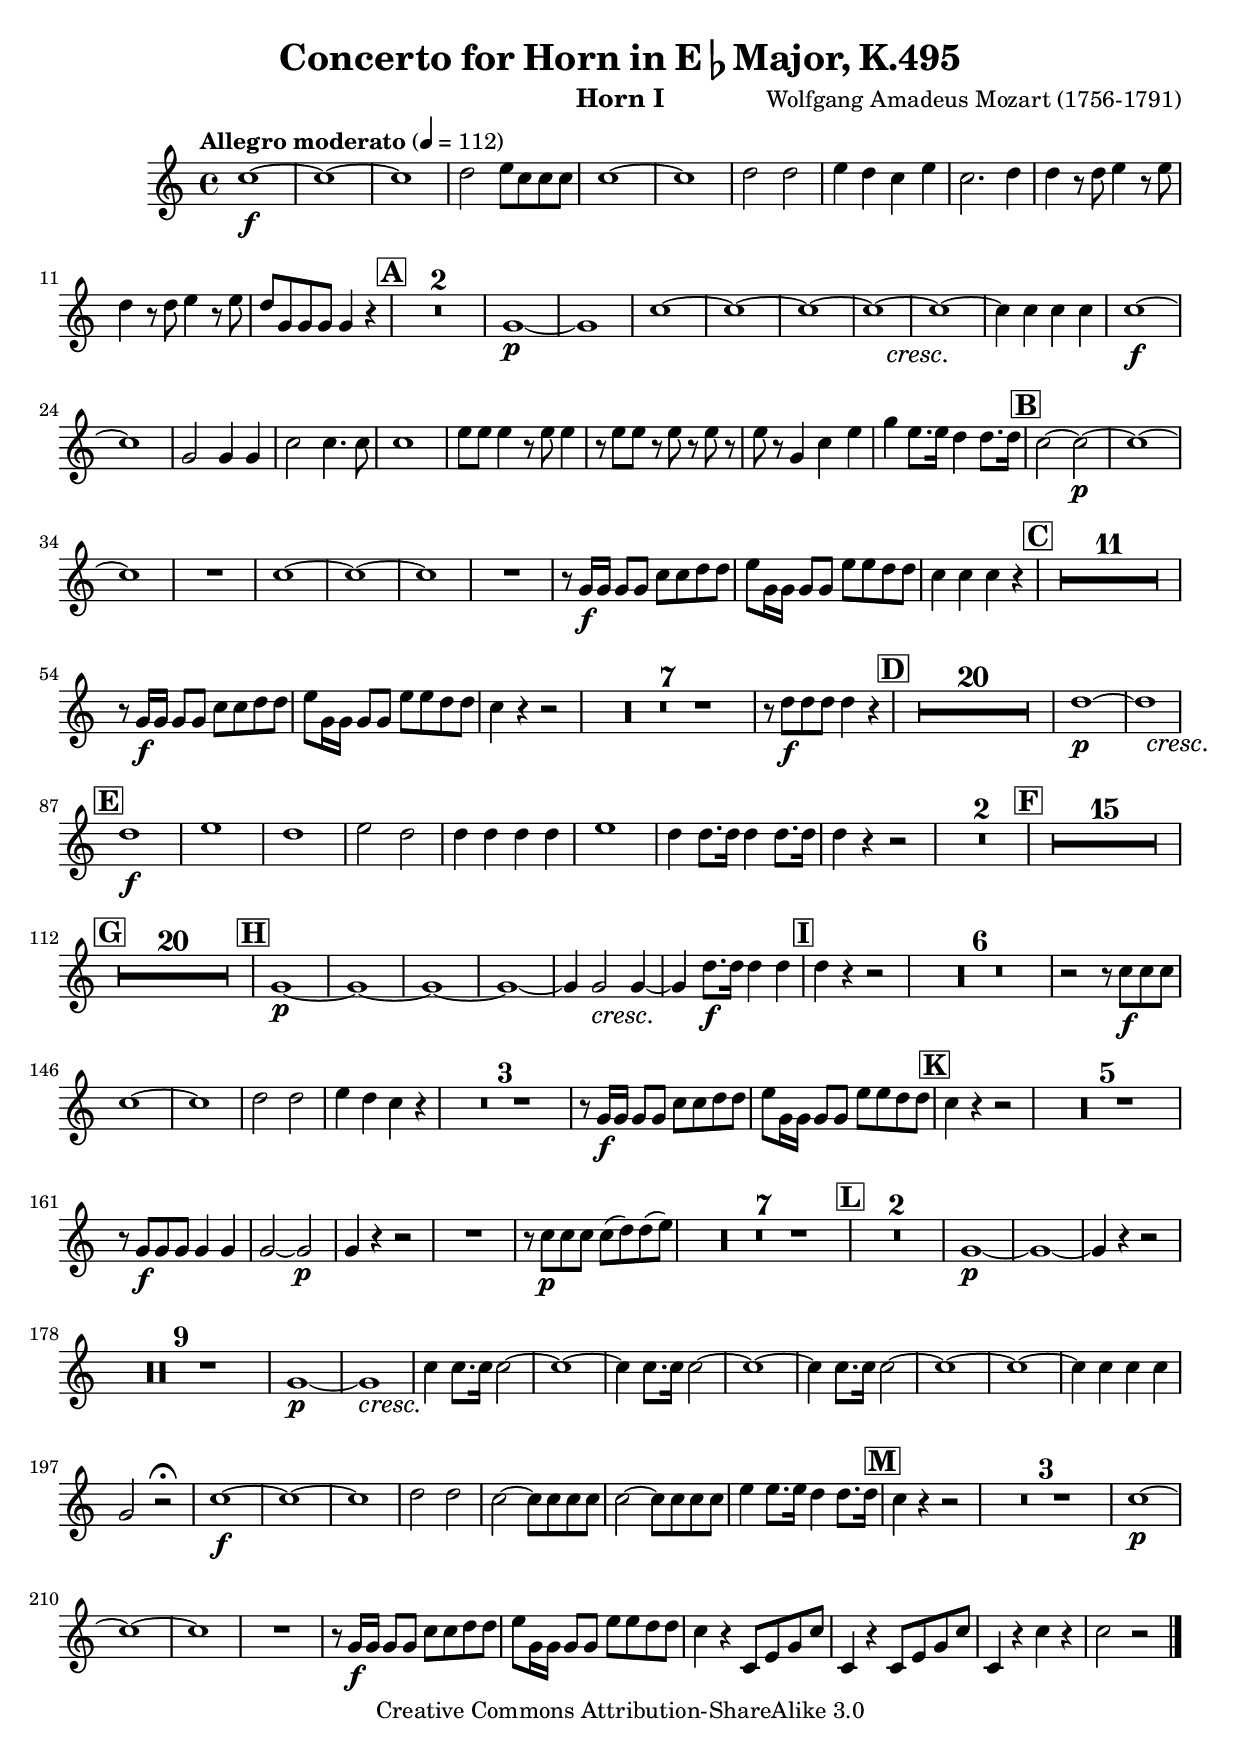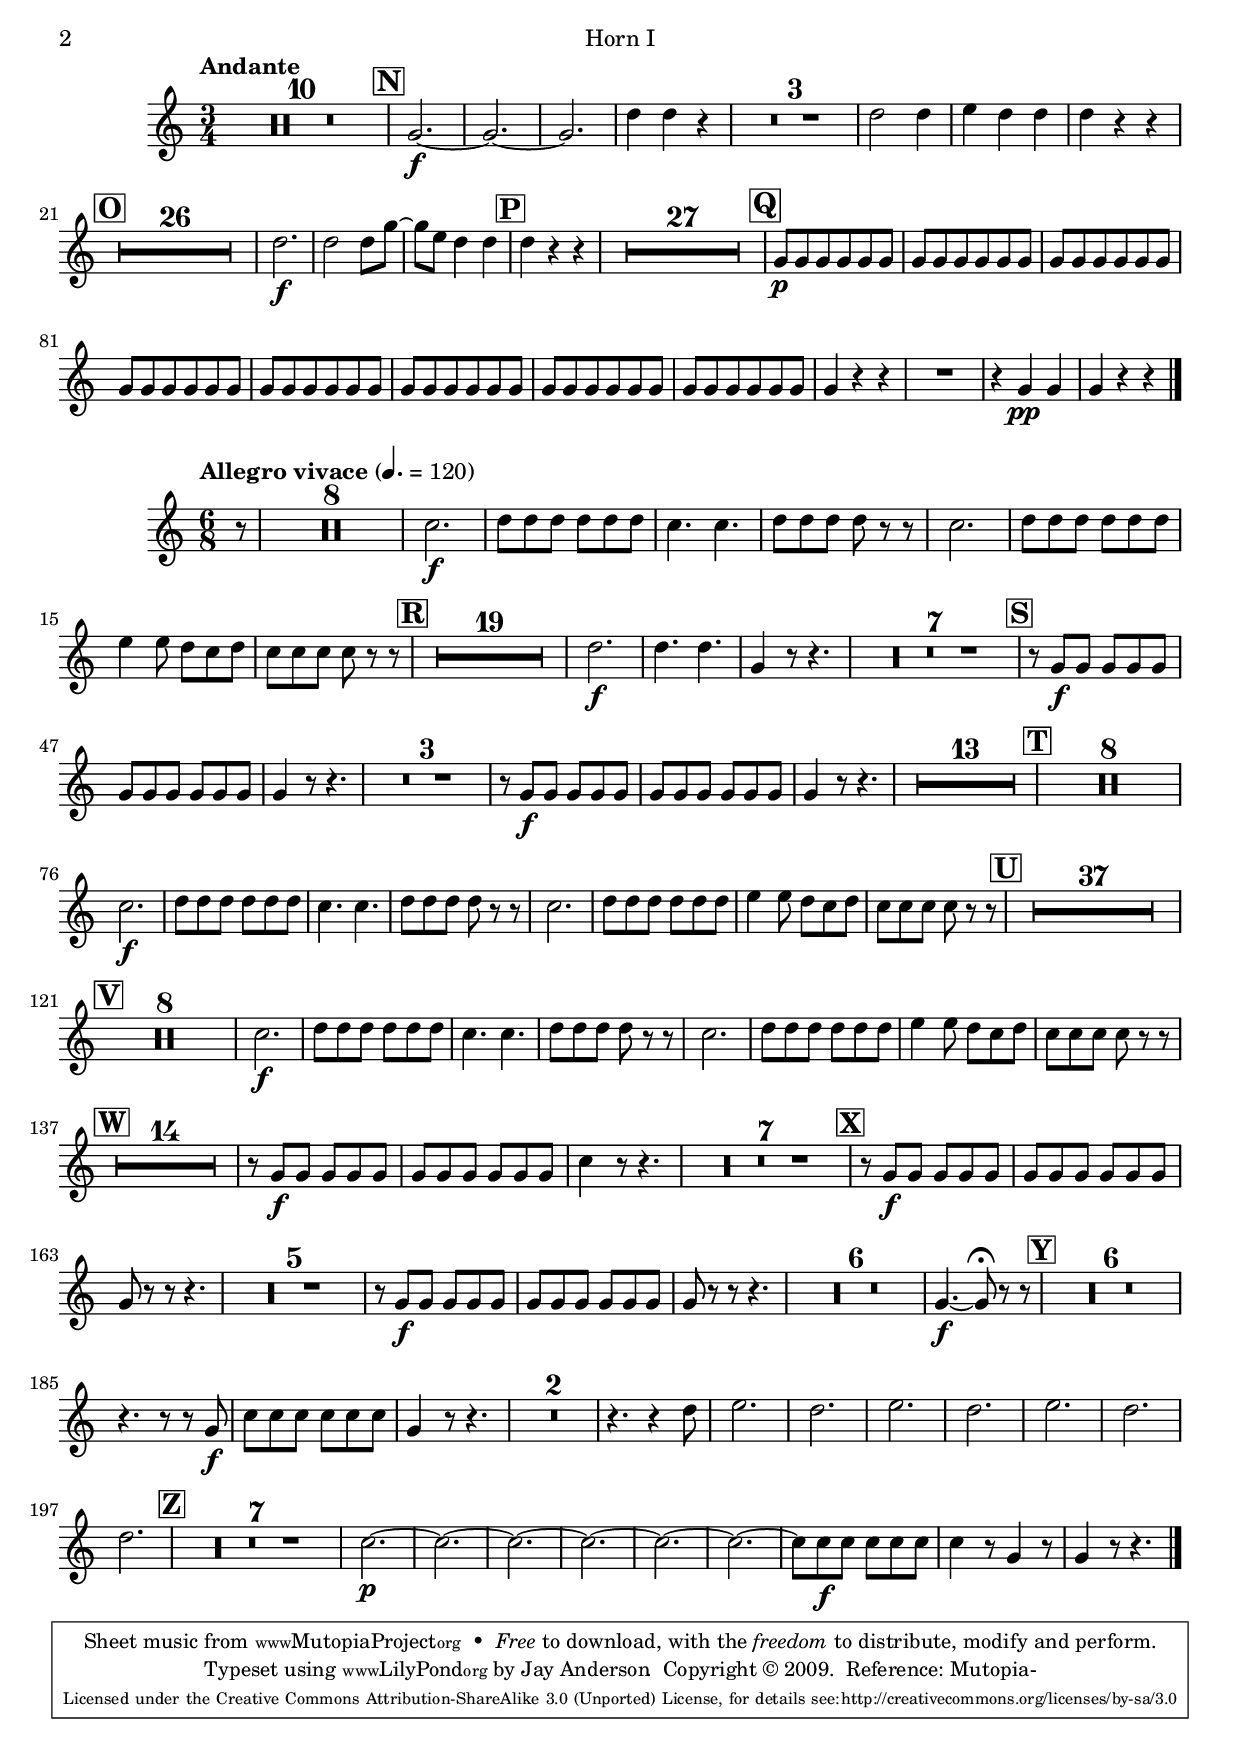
\version "2.13.4"

\include "defs.lyi"
\version "2.13.4"

hornOneMvtI = \relative c''
{
  \transposition ees
  c1~\f |
  c~ |
  c |
  d2 e8 c c c |
  c1~ |
  c |
  d2 d |
  e4 d c e |
  c2. d4 |
  d4 r8 d e4 r8 e |
  d4 r8 d e4 r8 e |
  d8 g, g g g4 r |

  %A
  R1*2 |
  g1~\p |
  g |
  c1~ |
  c~ |
  c~ |
  \override DynamicTextSpanner #'dash-period = #-1.0
  \crescTextCresc
  << c~ {s2 s\<} >> |
  c1~ |
  c4 c c c |
  c1~\f |
  c |
  g2 g4 g |
  c2 c4. c8 |
  c1 |
  e8 e e4 r8 e e4 |
  r8 e e r e r e r |
  e r g,4 c e |
  g e8. e16 d4 d8. d16 |

  %B
  c2~ c~\p |
  c1~ |
  c |
  R1 |
  c1~ |
  c~ |
  c |
  R1 |
  r8 g16\f g g8 g c c d d |
  e g,16 g g8 g e' e d d |
  c4 c c r |

  %C
  R1*11 |
  r8 g16\f g g8 g c c d d |
  e g,16 g g8 g e' e d d |
  c4 r r2 |
  R1*7 |
  r8 d8\f d d d4 r |

  %D
  R1*20 |
  d1~\p |
  << d {s4 s2.\<} >> |

  %E
  d1\f |
  e |
  d |
  e2 d |
  d4 d d d |
  e1 |
  d4 d8. d16 d4 d8. d16 |
  d4 r r2 |
  R1*2 |

  %F
  R1*15 |

  %G
  R1*20 |

  %H
  g,1~\p |
  g~ |
  g~ |
  g~ |
  g4 g2\< g4~ |
  g d'8.\f d16 d4 d |

  %I
  d4 r r2 |
  R1*6 |
  r2 r8 c\f c c |
  c1~ |
  c |
  d2 d |
  e4 d c r |
  R1*3 |
  r8 g16\f g g8 g c c d d |
  e g,16 g g8 g e' e d d |

  %K
  c4 r r2 |
  R1*5 |
  r8 g\f g g g4 g |
  g2~ g\p |
  g4 r r2 |
  R1 |
  r8 c\p c c c( d) d( e) |
  R1*7 |

  %L
  R1*2 |
  g,1~\p |
  g~ |
  g4 r r2 |
  R1*9 |
  g1~\p |
  g\< |
  c4 c8. c16 c2~ |
  c1~ |
  c4 c8. c16 c2~ |
  c1~ |
  c4 c8. c16 c2~ |
  c1~ |
  c1~ |
  c4 c c c |
  g2 r\fermata |
  c1~\f |
  c~ |
  c |
  d2 d |
  c2~ c8 c c c |
  c2~ c8 c c c |
  e4 e8. e16 d4 d8. d16 |

  %M
  c4 r r2 |
  R1*3 |
  c1~\p |
  c~ |
  c |
  R1 |
  r8 g16\f g g8 g c c d d |
  e g,16 g g8 g e' e d d |
  c4 r c,8 e g c |
  c,4 r c8 e g c |
  c,4 r c' r |
  c2 r |
}

\version "2.13.4"

hornOneMvtII = \relative c''
{
  \transposition ees
  R2.*10 |

  %N
  g2.~\f |
  g~ |
  g |
  d'4 d r |
  R2.*3 |
  d2 d4 |
  e4 d d |
  d r r |

  %O
  R2.*26 |
  d2.\f |
  d2 d8 g~ |
  g e d4 d |

  %P
  d r r |
  R2.*27 |

  %Q
  g,8\p g g g g g |
  \repeat unfold 7 {g g g g g g |}
  g4 r r |
  R2. |
  r4 g\pp g |
  g r r |
}

\version "2.13.4"

hornOneMvtIIITutti = \relative c''
{
  c2.\f |
  d8 d d d d d |
  c4. c |
  d8 d d d r r |
  c2. |
  d8 d d d d d |
  e4 e8 d c d |
  c c c c r r |
}

hornOneMvtIII = \relative c''
{
  \transposition ees
  r8 |
  R2.*8 |
  \hornOneMvtIIITutti

  %R
  R2.*19 |
  d2.\f |
  d4. d |
  g,4 r8 r4. |
  R2.*7 |

  %S
  r8 g\f g g g g |
  g g g g g g |
  g4 r8 r4. |
  R2.*3 |
  r8 g\f g g g g |
  g g g g g g |
  g4 r8 r4. |
  R2.*13 |

  %T
  R2.*8 |
  \hornOneMvtIIITutti

  %U
  R2.*37 |

  %V
  R2.*8 |
  \hornOneMvtIIITutti

  %W
  R2.*14 |
  r8 g\f g g g g |
  g g g g g g |
  c4 r8 r4. |
  R2.*7 |

  %X
  r8 g\f g g g g |
  g g g g g g |
  g8 r r r4. |
  R2.*5 |
  r8 g\f g g g g |
  g g g g g g |
  g8 r r r4. |
  R2.*6 |
  g4.~\f g8\fermata r r |

  %Y
  R2.*6 |
  r4. r8 r g\f |
  c c c c c c |
  g4 r8 r4. |
  R2.*2 |
  r4. r4 d'8 |
  \repeat unfold 3 {e2. | d |}
  d |

  %Z
  R2.*7 |
  c2.~\p |
  \repeat unfold 5 {c~ |}
  c8 c\f c c c c |
  c4 r8 g4 r8 |
  g4 r8 r4. |
}


instrument = "Horn I"

mvtI = \hornOneMvtI
mvtII = \hornOneMvtII
mvtIII = \hornOneMvtIII

\version "2.13.4"

\include "defs.lyi"

\paper
{
  ragged-last-bottom = ##f
}

\book
{
  \include "header.lyi"
  \score
  {
    \new Staff
    {
      #(set-accidental-style 'modern)
      \set Score.skipBars = ##t
      << \mvtI \outlineMvtI >>
    }
  }
  \score
  {
    \new Staff
    {
      #(set-accidental-style 'modern)
      \set Score.skipBars = ##t
      << \mvtII \outlineMvtII >>
    }
  }
  \score
  {
    \new Staff
    {
      #(set-accidental-style 'modern)
      \set Score.skipBars = ##t
      << \mvtIII \outlineMvtIII >>
    }
  }
}



